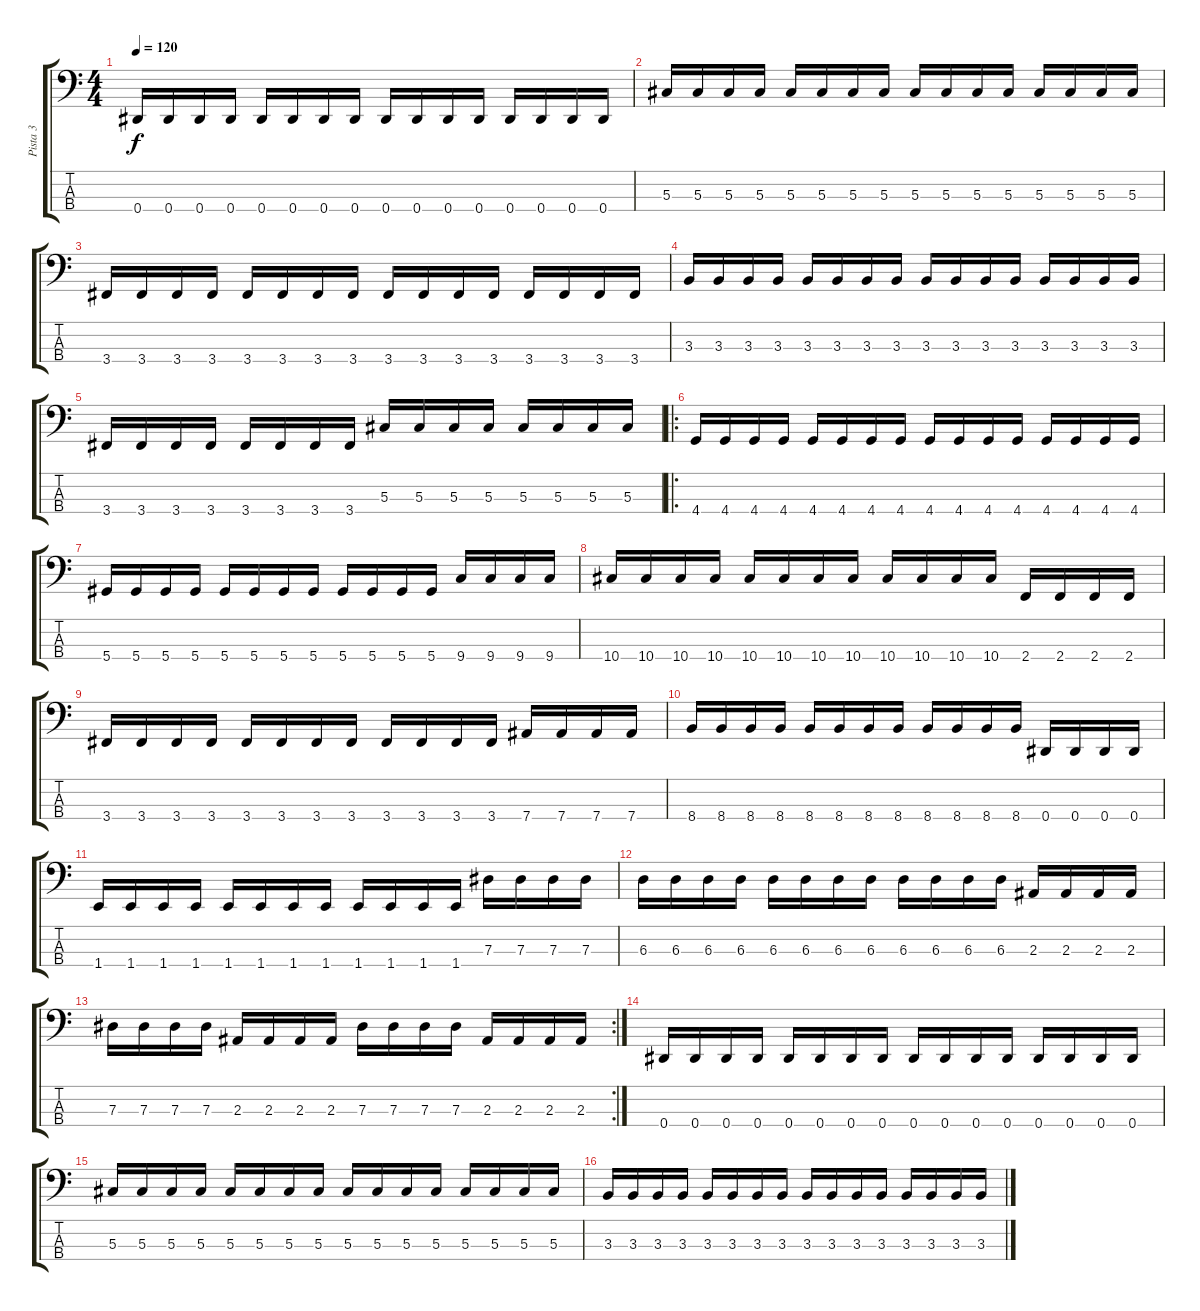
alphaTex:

\track ("Pista 3" "Pista 3") {instrument electricbassfinger}
\staff {score tabs}
\tuning (Gb2 Db2 Ab1 Eb1) {hide}
\ts (4 4)
\tempo 120
\clef f4
\ks c
0.4.16{dy f} 0.4.16 0.4.16 0.4.16 0.4.16 0.4.16 0.4.16 0.4.16 0.4.16 0.4.16 0.4.16 0.4.16 0.4.16 0.4.16 0.4.16 0.4.16 |
5.3.16 5.3.16 5.3.16 5.3.16 5.3.16 5.3.16 5.3.16 5.3.16 5.3.16 5.3.16 5.3.16 5.3.16 5.3.16 5.3.16 5.3.16 5.3.16 |
3.4.16 3.4.16 3.4.16 3.4.16 3.4.16 3.4.16 3.4.16 3.4.16 3.4.16 3.4.16 3.4.16 3.4.16 3.4.16 3.4.16 3.4.16 3.4.16 |
3.3.16 3.3.16 3.3.16 3.3.16 3.3.16 3.3.16 3.3.16 3.3.16 3.3.16 3.3.16 3.3.16 3.3.16 3.3.16 3.3.16 3.3.16 3.3.16 |
3.4.16 3.4.16 3.4.16 3.4.16 3.4.16 3.4.16 3.4.16 3.4.16 5.3.16 5.3.16 5.3.16 5.3.16 5.3.16 5.3.16 5.3.16 5.3.16 |
\ro
4.4.16 4.4.16 4.4.16 4.4.16 4.4.16 4.4.16 4.4.16 4.4.16 4.4.16 4.4.16 4.4.16 4.4.16 4.4.16 4.4.16 4.4.16 4.4.16 |
5.4.16 5.4.16 5.4.16 5.4.16 5.4.16 5.4.16 5.4.16 5.4.16 5.4.16 5.4.16 5.4.16 5.4.16 9.4.16 9.4.16 9.4.16 9.4.16 |
10.4.16 10.4.16 10.4.16 10.4.16 10.4.16 10.4.16 10.4.16 10.4.16 10.4.16 10.4.16 10.4.16 10.4.16 2.4.16 2.4.16 2.4.16 2.4.16 |
3.4.16 3.4.16 3.4.16 3.4.16 3.4.16 3.4.16 3.4.16 3.4.16 3.4.16 3.4.16 3.4.16 3.4.16 7.4.16 7.4.16 7.4.16 7.4.16 |
8.4.16 8.4.16 8.4.16 8.4.16 8.4.16 8.4.16 8.4.16 8.4.16 8.4.16 8.4.16 8.4.16 8.4.16 0.4.16 0.4.16 0.4.16 0.4.16 |
1.4.16 1.4.16 1.4.16 1.4.16 1.4.16 1.4.16 1.4.16 1.4.16 1.4.16 1.4.16 1.4.16 1.4.16 7.3.16 7.3.16 7.3.16 7.3.16 |
6.3.16 6.3.16 6.3.16 6.3.16 6.3.16 6.3.16 6.3.16 6.3.16 6.3.16 6.3.16 6.3.16 6.3.16 2.3.16 2.3.16 2.3.16 2.3.16 |
\rc 2
7.3.16 7.3.16 7.3.16 7.3.16 2.3.16 2.3.16 2.3.16 2.3.16 7.3.16 7.3.16 7.3.16 7.3.16 2.3.16 2.3.16 2.3.16 2.3.16 |
0.4.16 0.4.16 0.4.16 0.4.16 0.4.16 0.4.16 0.4.16 0.4.16 0.4.16 0.4.16 0.4.16 0.4.16 0.4.16 0.4.16 0.4.16 0.4.16 |
5.3.16 5.3.16 5.3.16 5.3.16 5.3.16 5.3.16 5.3.16 5.3.16 5.3.16 5.3.16 5.3.16 5.3.16 5.3.16 5.3.16 5.3.16 5.3.16 |
3.3.16 3.3.16 3.3.16 3.3.16 3.3.16 3.3.16 3.3.16 3.3.16 3.3.16 3.3.16 3.3.16 3.3.16 3.3.16 3.3.16 3.3.16 3.3.16
